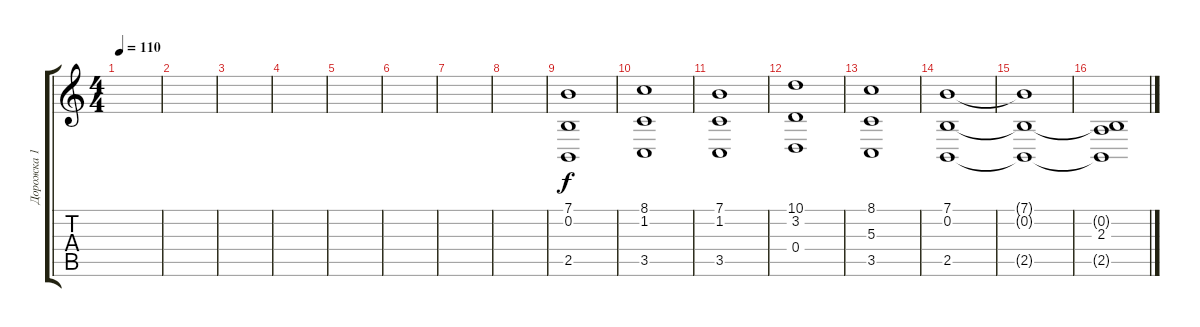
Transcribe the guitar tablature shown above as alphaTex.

\track ("Дорожка 1" "Дорожка 1") {instrument pad4choir}
\staff {score tabs}
\tuning (E4 B3 G3 D3 A2 E2) {hide}
\ts (4 4)
\tempo 110
\clef g2
\ks c
|
|
|
|
|
|
|
|
(7.1 0.2 2.5).1 |
(8.1 1.2 3.5).1 |
(7.1 1.2 3.5).1 |
(10.1 3.2 0.4).1 |
(8.1 5.3 3.5).1 |
(7.1 0.2 2.5).1 |
(7.1{t} 0.2{t} 2.5{t}).1 |
(0.2{t} 2.3 2.5{t}).1
